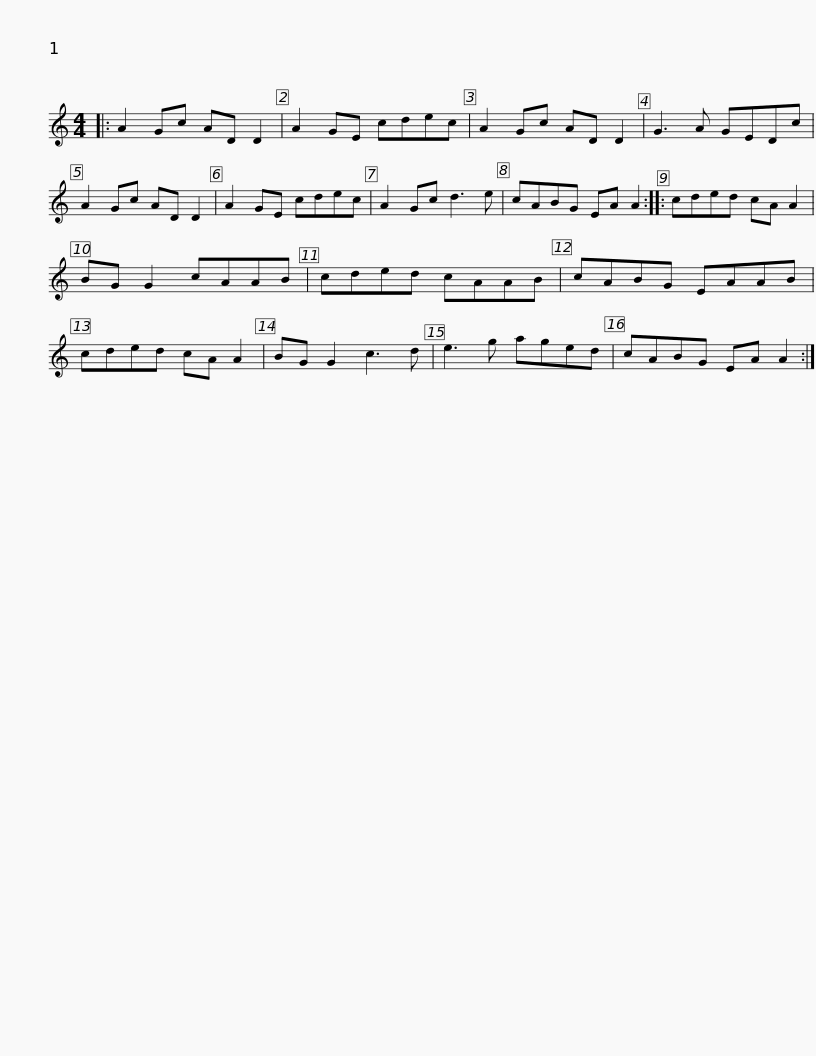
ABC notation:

X:1
L:1/8
M:4/4
I:linebreak $
K:C
V:1 treble
V:1
|: A2 Gc AD D2 | A2 GE cdec | A2 Gc AD D2 | G3 A GEDc | A2 Gc AD D2 | %5
 A2 GE cdec |$ A2 Gc d3 e | cABG EA A2 :: cded cA A2 | BG G2 cAAB | %10
 cded cAAB | cABG EAAB |$ cded cA A2 | BG G2 c3 d | e3 g aged | %15
 cABG EA A2 :| %16
